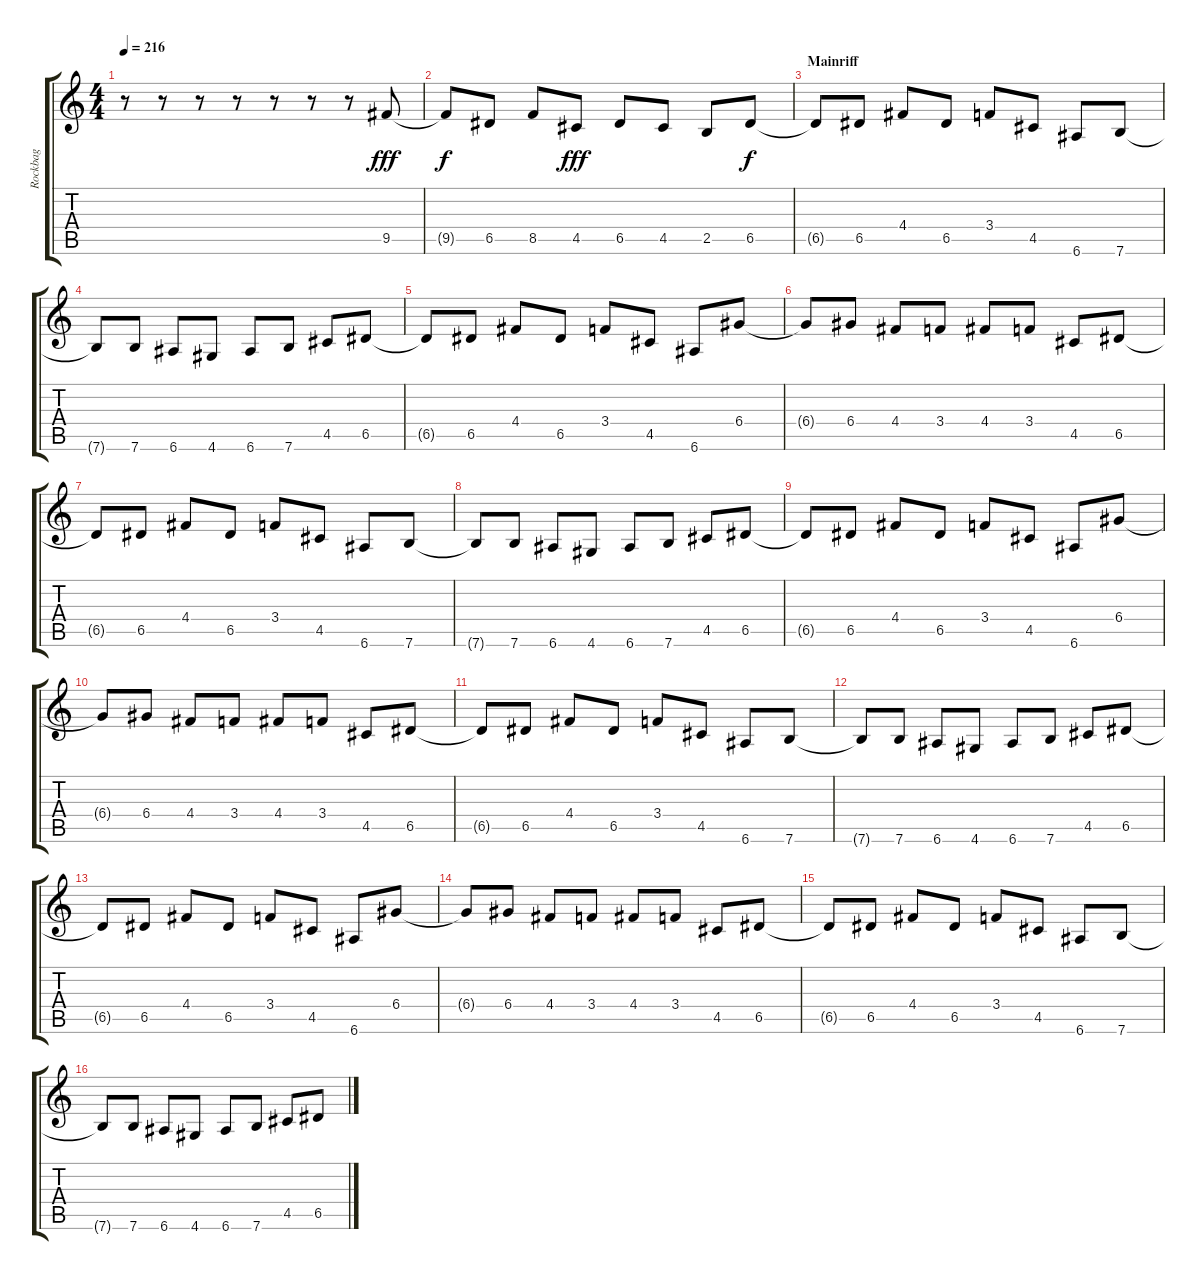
\track ("Rockbag" "Rockbag") {instrument overdrivenguitar}
\staff {score tabs}
\tuning (E4 B3 G3 D3 A2 E2) {hide}
\ts (4 4)
\tempo 216
\clef g2
\ks c
r.8{dy fff instrument overdrivenguitar} r.8 r.8 r.8 r.8 r.8 r.8 9.5.8 |
9.5{t}.8{dy f} 6.5.8 8.5.8 4.5.8{dy fff} 6.5.8 4.5.8 2.5.8 6.5.8{dy f} |
\section ("" "Mainriff")
6.5{t}.8 6.5.8 4.4.8 6.5.8 3.4.8 4.5.8 6.6.8 7.6.8 |
7.6{t}.8 7.6.8 6.6.8 4.6.8 6.6.8 7.6.8 4.5.8 6.5.8 |
6.5{t}.8 6.5.8 4.4.8 6.5.8 3.4.8 4.5.8 6.6.8 6.4.8 |
6.4{t}.8 6.4.8 4.4.8 3.4.8 4.4.8 3.4.8 4.5.8 6.5.8 |
6.5{t}.8 6.5.8 4.4.8 6.5.8 3.4.8 4.5.8 6.6.8 7.6.8 |
7.6{t}.8 7.6.8 6.6.8 4.6.8 6.6.8 7.6.8 4.5.8 6.5.8 |
6.5{t}.8 6.5.8 4.4.8 6.5.8 3.4.8 4.5.8 6.6.8 6.4.8 |
6.4{t}.8 6.4.8 4.4.8 3.4.8 4.4.8 3.4.8 4.5.8 6.5.8 |
6.5{t}.8 6.5.8 4.4.8 6.5.8 3.4.8 4.5.8 6.6.8 7.6.8 |
7.6{t}.8 7.6.8 6.6.8 4.6.8 6.6.8 7.6.8 4.5.8 6.5.8 |
6.5{t}.8 6.5.8 4.4.8 6.5.8 3.4.8 4.5.8 6.6.8 6.4.8 |
6.4{t}.8 6.4.8 4.4.8 3.4.8 4.4.8 3.4.8 4.5.8 6.5.8 |
6.5{t}.8 6.5.8 4.4.8 6.5.8 3.4.8 4.5.8 6.6.8 7.6.8 |
7.6{t}.8 7.6.8 6.6.8 4.6.8 6.6.8 7.6.8 4.5.8 6.5.8
